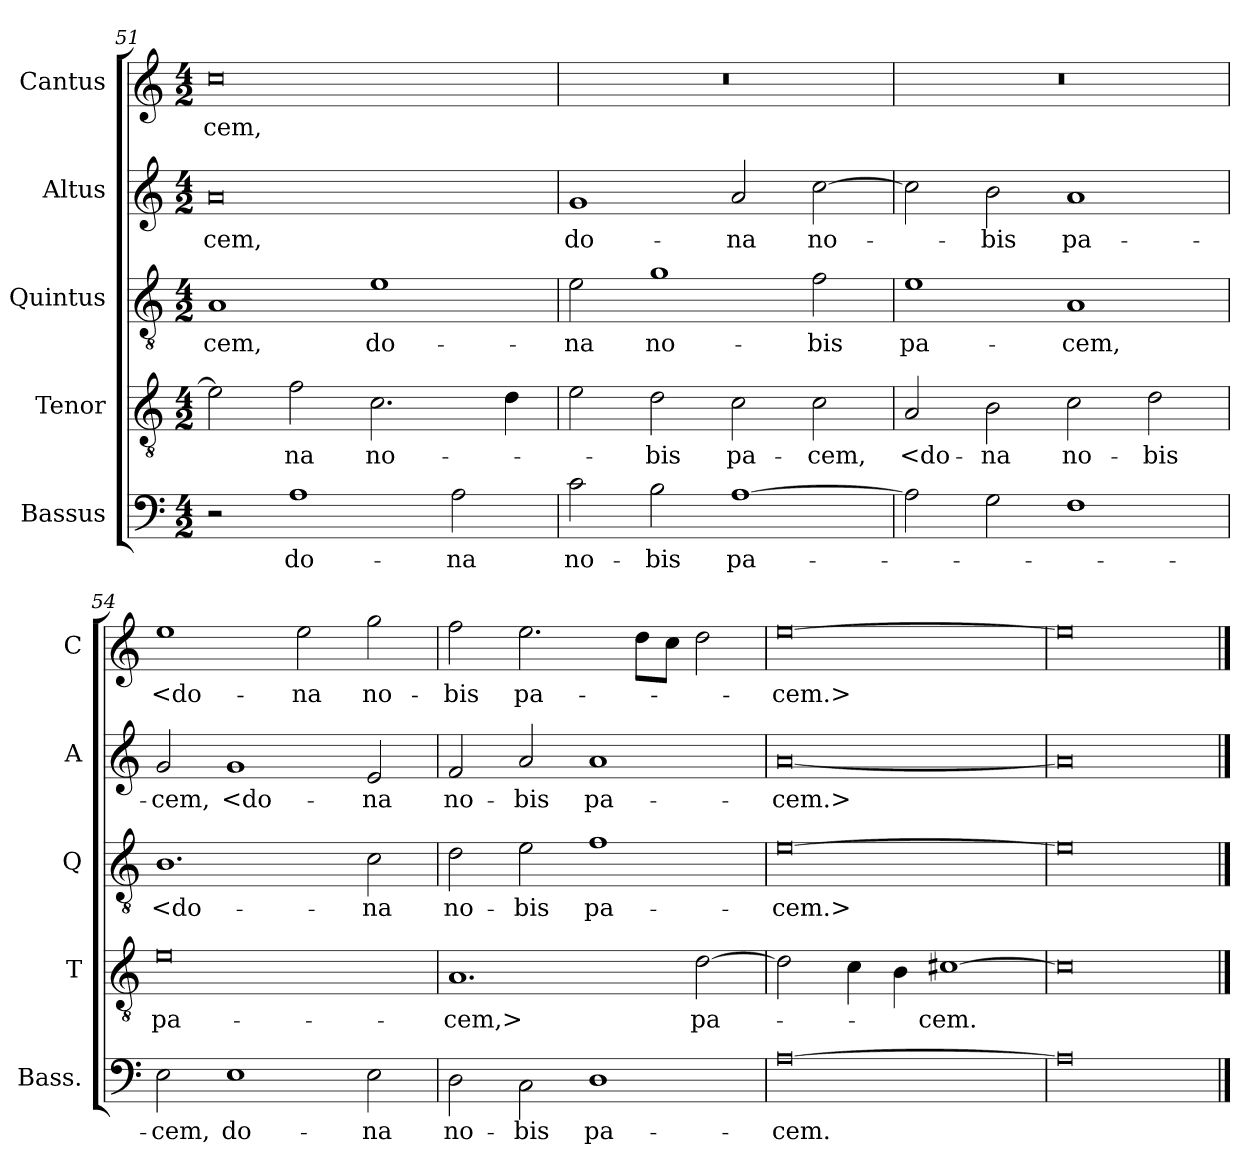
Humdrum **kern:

**kern	**text	**kern	**text	**kern	**text	**kern	**text	**kern	**text
*part5	*part5	*part4	*part4	*part3	*part3	*part2	*part2	*part1	*part1
*staff5	*staff5	*staff4	*staff4	*staff3	*staff3	*staff2	*staff2	*staff1	*staff1
*I"Bassus	*	*I"Tenor	*	*I"Quintus	*	*I"Altus	*	*I"Cantus	*
*I'Bass.	*	*I'T	*	*I'Q	*	*I'A	*	*I'C	*
*clefF4	*	*clefGv2	*	*clefGv2	*	*clefG2	*	*clefG2	*
*	*	*ITrd7c12	*	*ITrd7c12	*	*	*	*	*
*k[]	*	*k[]	*	*k[]	*	*k[]	*	*k[]	*
*C:	*	*C:	*	*C:	*	*C:	*	*C:	*
*M4/2	*	*M4/2	*	*M4/2	*	*M4/2	*	*M4/2	*
=51	=51	=51	=51	=51	=51	=51	=51	=51	=51
2r	.	2E\]	.	1AA/	-cem,	0a/	-cem,	0cc\	-cem,
1A\	do-	2F\	-na	.	.	.	.	.	.
.	.	2.C\	no-	1E\	do-	.	.	.	.
2A\	-na	.	.	.	.	.	.	.	.
.	.	4D\	.	.	.	.	.	.	.
=52	=52	=52	=52	=52	=52	=52	=52	=52	=52
2c\	no-	2E\	.	2E\	-na	1g/	do-	0r	.
2B\	-bis	2D\	-bis	1G\	no-	.	.	.	.
[1A\	pa-	2C\	pa-	.	.	2a/	-na	.	.
.	.	2C\	-cem,	2F\	-bis	[2cc\	no-	.	.
=53	=53	=53	=53	=53	=53	=53	=53	=53	=53
2A\]	.	2AA/	<do-	1E\	pa-	2cc\]	.	0r	.
2G\	.	2BB\	-na	.	.	2b\	-bis	.	.
1F\	.	2C\	no-	1AA/	-cem,	1a/	pa-	.	.
.	.	2D\	-bis	.	.	.	.	.	.
=54	=54	=54	=54	=54	=54	=54	=54	=54	=54
2E\	-cem,	0E\	pa-	1.BB\	<do-	2g/	-cem,	1ee\	<do-
1E\	do-	.	.	.	.	1g/	<do-	.	.
.	.	.	.	.	.	.	.	2ee\	-na
2E\	-na	.	.	2C\	-na	2e/	-na	2gg\	no-
=55	=55	=55	=55	=55	=55	=55	=55	=55	=55
2D\	no-	1.AA/	-cem,>	2D\	no-	2f/	no-	2ff\	-bis
2C\	-bis	.	.	2E\	-bis	2a/	-bis	2.ee\	pa-
1D\	pa-	.	.	1F\	pa-	1a/	pa-	.	.
.	.	.	.	.	.	.	.	8dd\L	.
.	.	.	.	.	.	.	.	8cc\J	.
.	.	[2D\	pa-	.	.	.	.	2dd\	.
=56	=56	=56	=56	=56	=56	=56	=56	=56	=56
[0A\	-cem.	2D\]	.	[0E\	-cem.>	[0a/	-cem.>	[0ee\	-cem.>
.	.	4C\	.	.	.	.	.	.	.
.	.	4BB\	.	.	.	.	.	.	.
.	.	[1C#X\	-cem.	.	.	.	.	.	.
=57	=57	=57	=57	=57	=57	=57	=57	=57	=57
0A\]	.	0C#\]	.	0E\]	.	0a/]	.	0ee\]	.
==	==	==	==	==	==	==	==	==	==
*-	*-	*-	*-	*-	*-	*-	*-	*-	*-
